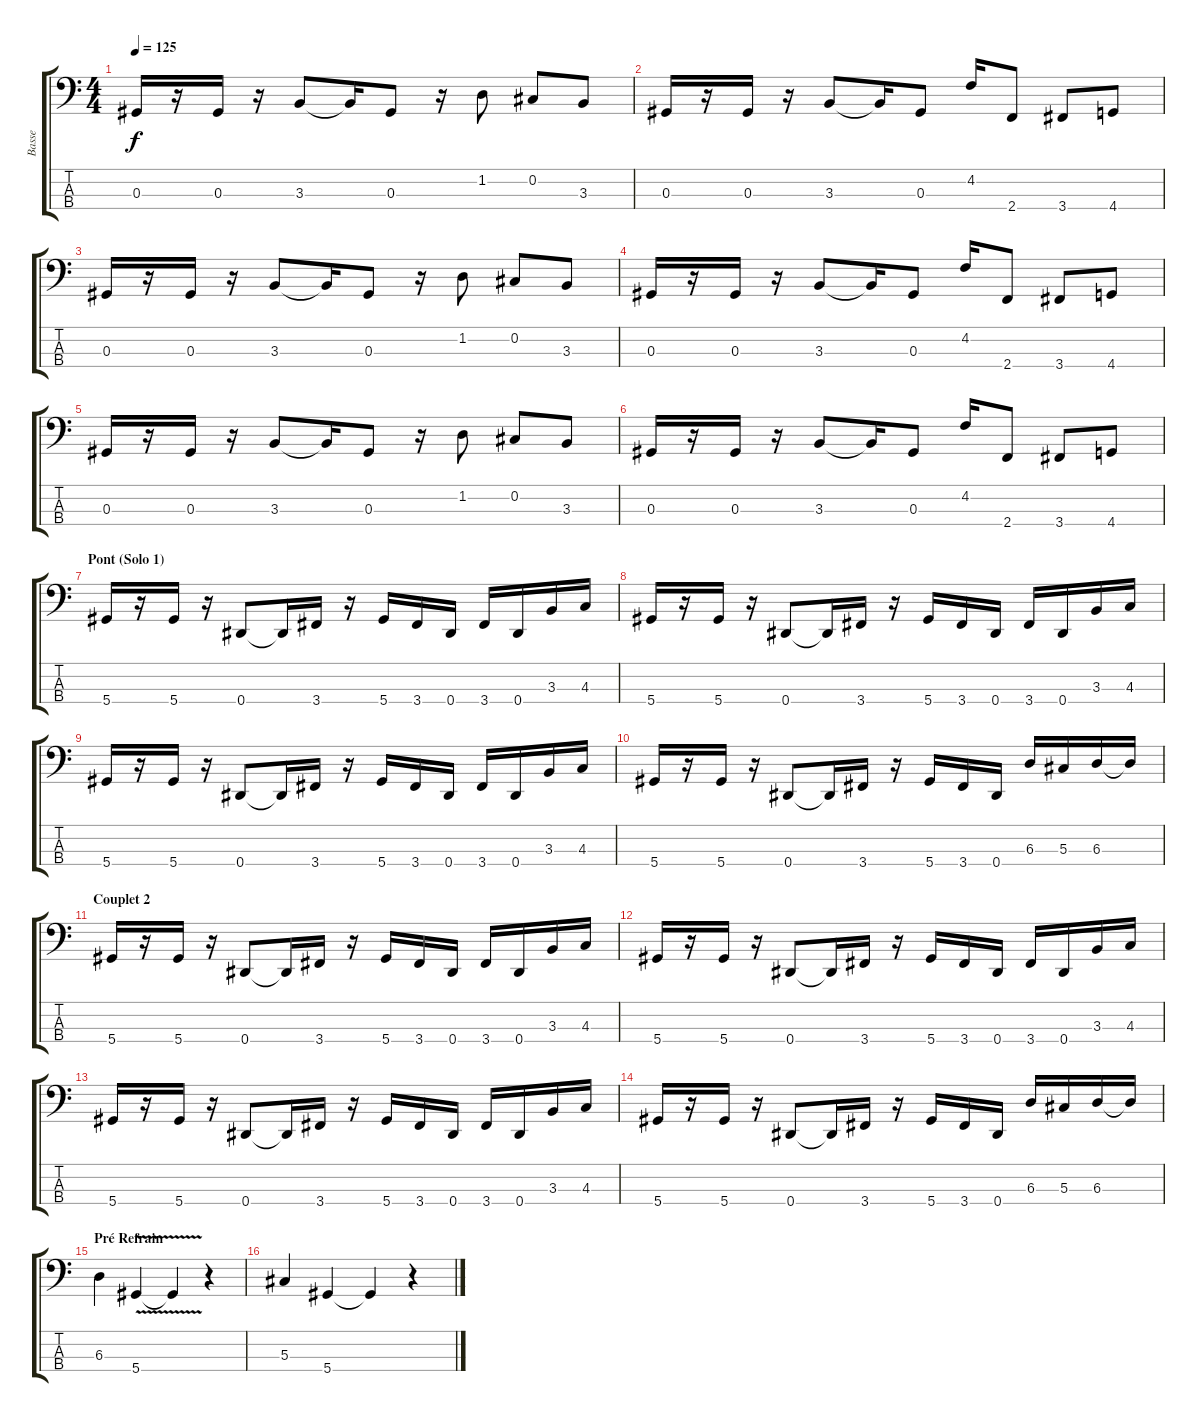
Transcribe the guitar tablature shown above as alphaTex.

\track ("Basse" "Basse") {instrument electricbasspick}
\staff {score tabs}
\tuning (Gb2 Db2 Ab1 Eb1) {hide}
\ts (4 4)
\tempo 125
\clef f4
\ks c
0.3.16{dy f} r.16 0.3.16 r.16 3.3.8 3.3{t}.16 0.3.8 r.16 1.2.8 0.2.8 3.3.8 |
0.3.16 r.16 0.3.16 r.16 3.3.8 3.3{t}.16 0.3.8 4.2.16 2.4.8 3.4.8 4.4.8 |
0.3.16 r.16 0.3.16 r.16 3.3.8 3.3{t}.16 0.3.8 r.16 1.2.8 0.2.8 3.3.8 |
0.3.16 r.16 0.3.16 r.16 3.3.8 3.3{t}.16 0.3.8 4.2.16 2.4.8 3.4.8 4.4.8 |
0.3.16 r.16 0.3.16 r.16 3.3.8 3.3{t}.16 0.3.8 r.16 1.2.8 0.2.8 3.3.8 |
0.3.16 r.16 0.3.16 r.16 3.3.8 3.3{t}.16 0.3.8 4.2.16 2.4.8 3.4.8 4.4.8 |
\section ("" "Pont (Solo 1)")
5.4.16 r.16 5.4.16 r.16 0.4.8 0.4{t}.16 3.4.16 r.16 5.4.16 3.4.16 0.4.16 3.4.16 0.4.16 3.3.16 4.3.16 |
5.4.16 r.16 5.4.16 r.16 0.4.8 0.4{t}.16 3.4.16 r.16 5.4.16 3.4.16 0.4.16 3.4.16 0.4.16 3.3.16 4.3.16 |
5.4.16 r.16 5.4.16 r.16 0.4.8 0.4{t}.16 3.4.16 r.16 5.4.16 3.4.16 0.4.16 3.4.16 0.4.16 3.3.16 4.3.16 |
5.4.16 r.16 5.4.16 r.16 0.4.8 0.4{t}.16 3.4.16 r.16 5.4.16 3.4.16 0.4.16 6.3.16 5.3.16 6.3.16 6.3{t}.16 |
\section ("" "Couplet 2")
5.4.16 r.16 5.4.16 r.16 0.4.8 0.4{t}.16 3.4.16 r.16 5.4.16 3.4.16 0.4.16 3.4.16 0.4.16 3.3.16 4.3.16 |
5.4.16 r.16 5.4.16 r.16 0.4.8 0.4{t}.16 3.4.16 r.16 5.4.16 3.4.16 0.4.16 3.4.16 0.4.16 3.3.16 4.3.16 |
5.4.16 r.16 5.4.16 r.16 0.4.8 0.4{t}.16 3.4.16 r.16 5.4.16 3.4.16 0.4.16 3.4.16 0.4.16 3.3.16 4.3.16 |
5.4.16 r.16 5.4.16 r.16 0.4.8 0.4{t}.16 3.4.16 r.16 5.4.16 3.4.16 0.4.16 6.3.16 5.3.16 6.3.16 6.3{t}.16 |
\section ("" "Pré Refrain")
6.3.4 5.4{v}.4 5.4{t}.4 r.4 |
5.3.4 5.4.4 5.4{t}.4 r.4
